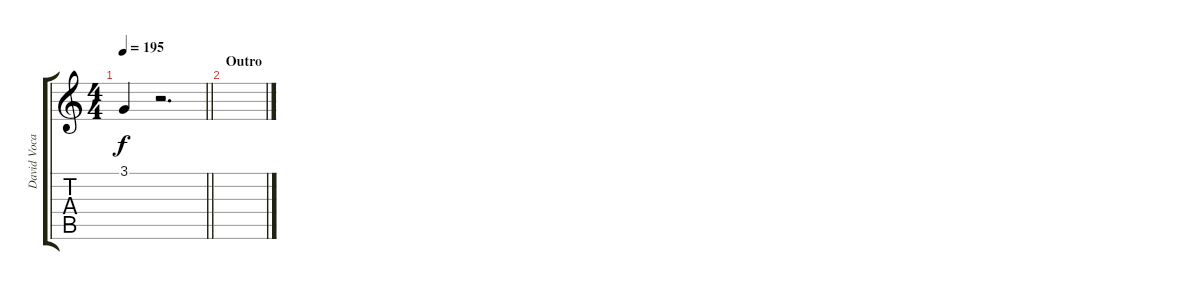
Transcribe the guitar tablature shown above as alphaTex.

\track ("David Vocals" "David Voca") {instrument synthvoice}
\staff {score tabs}
\tuning (E4 B3 G3 D3 A2 E2) {hide}
\ts (4 4)
\tempo 195
\clef g2
\barLineRight lightlight
\ks c
3.1.4{dy f} r.2{d} |
\section ("" "Outro")
